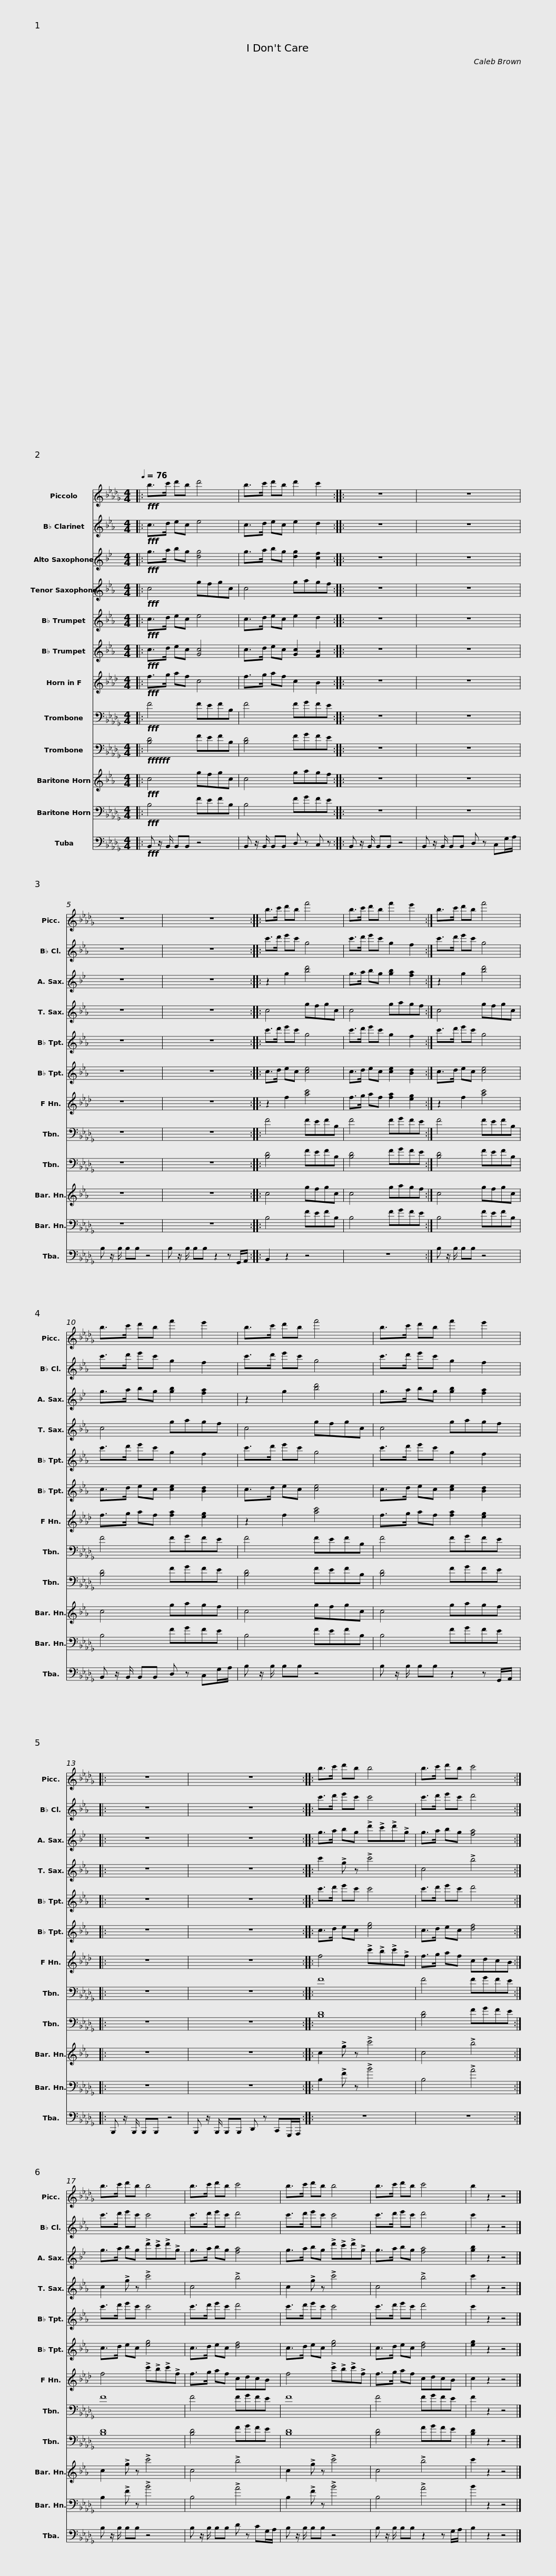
X:1
%%score 1 2 3 4 5 6 7 8 9 10 11 12
L:1/8
Q:1/4=76
M:4/4
I:linebreak $
K:Db
V:1 treble transpose=12
V:2 treble transpose=-2
V:3 treble transpose=-9
V:4 treble transpose=-14
V:5 treble transpose=-2
V:6 treble transpose=-2
V:7 treble transpose=-7
V:8 bass
V:9 bass
V:10 treble transpose=-14
V:11 bass
V:12 bass
V:1
|:!fff! b>c' d'b d'4 | b>c' d'b d'2 c'2 :: z8 |$ z8 | z8 | %5
 z8 :: b>c' d'b f'4 |$ b>c' d'b f'2 e'2 :| b>c' d'b f'4 | b>c' d'b f'2 e'2 |$ %10
 b>c' d'b f'4 | b>c' d'b f'2 e'2 |: z8 |$ z8 :: b>c' d'b b4 | %15
 b>c' d'b c'4 :|$ b>c' d'b b4 | b>c' d'b c'4 | b>c' d'b b4 |$ b>c' d'b c'4 | %20
 b2 z2 z4 |] %21
V:2
[K:Eb]|:!fff! c>d ec e4 | c>d ec e2 d2 :: z8 |$ z8 | z8 | %5
 z8 :: c'>d' e'c' g4 |$ c'>d' e'c' g2 f2 :| c'>d' e'c' g4 | c'>d' e'c' g2 f2 |$ %10
 c'>d' e'c' g4 | c'>d' e'c' g2 f2 |: z8 |$ z8 :: c'>d' e'c' c'4 | %15
 c'>d' e'c' d'4 :|$ c'>d' e'c' c'4 | c'>d' e'c' d'4 | c'>d' e'c' c'4 |$ c'>d' e'c' d'4 | %20
 c'2 z2 z4 |] %21
V:3
[K:Bb]|:!fff! g>a bg [dg]4 | g>a bg [dg]2 [cf]2 :: z8 |$ z8 | z8 | %5
 z8 :: z2 g2 [bd']4 |$ g>a bg [gb]2 [fa]2 :| z2 g2 [bd']4 | g>a bg [gb]2 [fa]2 |$ %10
 z2 g2 [bd']4 | g>a bg [gb]2 [fa]2 |: z8 |$ z8 :: g>a bg !>!d'!>!c'!>!d'!>!g | %15
 g>a bg [fa]4 :|$ g>a bg !>!d'!>!c'!>!d'!>!g | g>a bg [fa]4 | g>a bg !>!d'!>!c'!>!d'!>!g |$ g>a bg [fa]4 | %20
 [gb]2 z2 z4 |] %21
V:4
[K:Eb]|:!fff! c4 gfgc | c4 gagf :: z8 |$ z8 | z8 | %5
 z8 :: c4 gfgc |$ c4 gagf :| c4 gfgc | c4 gagf |$ %10
 c4 gfgc | c4 gagf |: z8 |$ z8 :: c'2 !>!g z !>!c'4 | %15
 c4 !>!b4 :|$ c2 !>!g z !>!c'4 | c4 !>!b4 | c2 !>!g z !>!c'4 |$ c4 !>!b4 | %20
 c'2 z2 z4 |] %21
V:5
[K:Eb]|:!fff! c>d ec e4 | c>d ec e2 d2 :: z8 |$ z8 | z8 | %5
 z8 :: c'>d' e'c' g4 |$ c'>d' e'c' g2 f2 :| c'>d' e'c' g4 | c'>d' e'c' g2 f2 |$ %10
 c'>d' e'c' g4 | c'>d' e'c' g2 f2 |: z8 |$ z8 :: c'>d' e'c' c'4 | %15
 c'>d' e'c' d'4 :|$ c'>d' e'c' c'4 | c'>d' e'c' d'4 | c'>d' e'c' c'4 |$ c'>d' e'c' d'4 | %20
 c'2 z2 z4 |] %21
V:6
[K:Eb]|:!fff! c>d ec [Gc]4 | c>d ec [Gc]2 [FB]2 :: z8 |$ z8 | z8 | %5
 z8 :: c>d ec [ce]4 |$ c>d ec [ce]2 [Bd]2 :| c>d ec [ce]4 | c>d ec [ce]2 [Bd]2 |$ %10
 c>d ec [ce]4 | c>d ec [ce]2 [Bd]2 |: z8 |$ z8 :: c>d ec [eg]4 | %15
 c>d ec [df]4 :|$ c>d ec [eg]4 | c>d ec [df]4 | c>d ec [eg]4 |$ c>d ec [df]4 | %20
 [eg]2 z2 z4 |] %21
V:7
[K:Ab]|:!fff! f>g af c4 | f>g af c2 B2 :: z8 |$ z8 | z8 | %5
 z8 :: z2 f2 [ac']4 |$ f>g af [fa]2 [eg]2 :| z2 f2 [ac']4 | f>g af [fa]2 [eg]2 |$ %10
 z2 f2 [ac']4 | f>g af [fa]2 [eg]2 |: z8 |$ z8 :: f4 !>!c'!>!b!>!c'!>!f | %15
 f>g af cdcB :|$ f4 !>!c'!>!b!>!c'!>!f | f>g af cdcB | f4 !>!c'!>!b!>!c'!>!f |$ f>g af cdcB | %20
 c2 z2 z4 |] %21
V:8
|:!fff! F4 FEFB, | F4 FGFE :: z8 |$ z8 | z8 | %5
 z8 :: F4 FEFB, |$ F4 FGFE :| F4 FEFB, | F4 FGFE |$ %10
 F4 FEFB, | F4 FGFE |: z8 |$ z8 :: F8 | %15
 F4 FGFE :|$ F8 | F4 FGFE | F8 |$ F4 FGFE | %20
 F2 z2 z4 |] %21
V:9
|:!fff!!fff! [B,D]4 FEFB, | [B,D]4 FGFE :: z8 |$ z8 | z8 | %5
 z8 :: [B,D]4 FEFB, |$ [B,D]4 FGFE :| [B,D]4 FEFB, | [B,D]4 FGFE |$ %10
 [B,D]4 FEFB, | [B,D]4 FGFE |: z8 |$ z8 :: [B,D]8 | %15
 [B,D]4 FGFE :|$ [B,D]8 | [B,D]4 FGFE | [B,D]8 |$ [B,D]4 FGFE | %20
 [B,D]2 z2 z4 |] %21
V:10
[K:Eb]|:!fff! c4 gfgc | c4 gagf :: z8 |$ z8 | z8 | %5
 z8 :: c4 gfgc |$ c4 gagf :| c4 gfgc | c4 gagf |$ %10
 c4 gfgc | c4 gagf |: z8 |$ z8 :: c2 !>!g z !>!c'4 | %15
 c4 !>!b4 :|$ c2 !>!g z !>!c'4 | c4 !>!b4 | c2 !>!g z !>!c'4 |$ c4 !>!b4 | %20
 c'2 z2 z4 |] %21
V:11
|:!fff! B,4 FEFB, | B,4 FGFE :: z8 |$ z8 | z8 | %5
 z8 :: B,4 FEFB, |$ B,4 FGFE :| B,4 FEFB, | B,4 FGFE |$ %10
 B,4 FEFB, | B,4 FGFE |: z8 |$ z8 :: B,2 !>!F z !>!B4 | %15
 B,4 !>!A4 :|$ B,2 !>!F z !>!B4 | B,4 !>!A4 | B,2 !>!F z !>!B4 |$ B,4 !>!A4 | %20
 B2 z2 z4 |] %21
V:12
|:!fff! B,, z/ B,,/ B,,B,, z4 | B,, z/ B,,/ B,,B,, D, z C, z :: B,, z/ B,,/ B,,B,, z4 |$ B,, z/ B,,/ B,,B,, D, z C,G,/A,/ | B, z/ B,/ B,B, z4 | %5
 B, z/ B,/ B,B, z2 z G,,/A,,/ :: B,,2 z2 z4 |$ z8 :| B, z/ B,/ B,B, z4 | B,, z/ B,,/ B,,B,, D, z C,G,/A,/ |$ %10
 B, z/ B,/ B,B, z4 | B, z/ B,/ B,B, z2 z G,,/A,,/ |: B,,, z/ B,,,/ B,,,B,,, z4 |$ B,,, z/ B,,,/ B,,,B,,, D,, z C,,G,,,/A,,,/ :: z8 | %15
 z8 :|$ B, z/ B,/ B,B, z4 | B, z/ B,/ B,B, D z CG,/A,/ | B, z/ B,/ B,B, z4 |$ B, z/ B,/ B,B, z2 z G,/A,/ | %20
 B,2 z2 z4 |] %21
